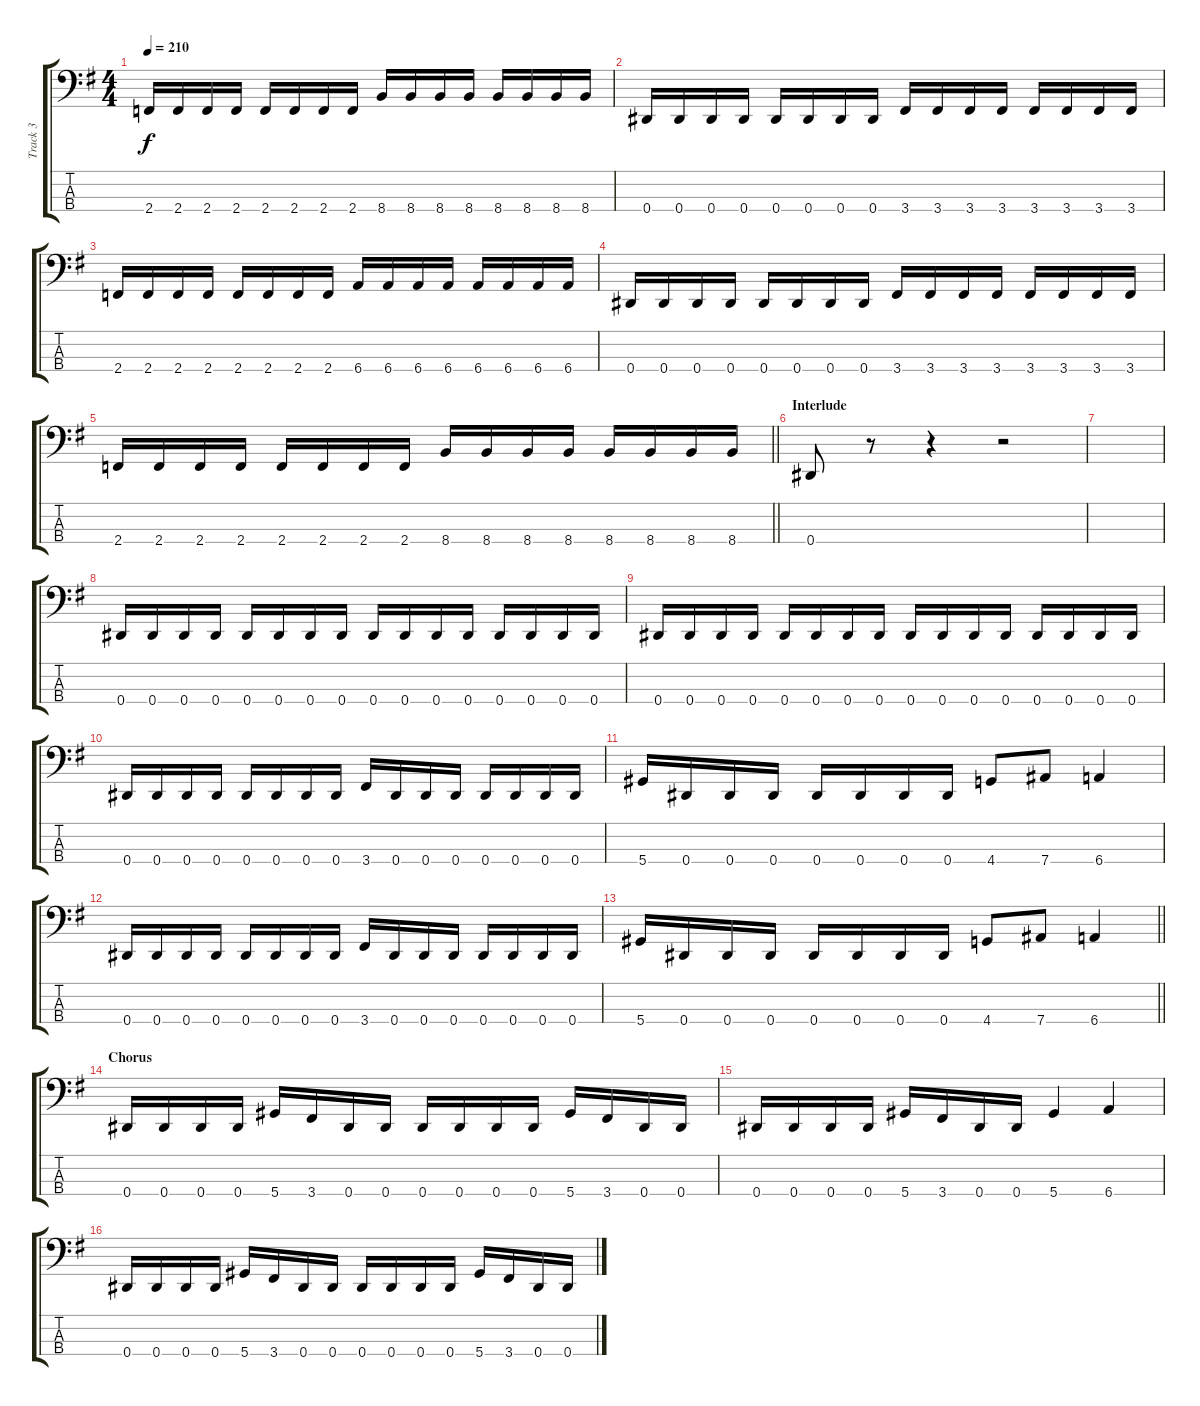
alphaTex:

\track ("Track 3" "Track 3") {instrument electricbassfinger}
\staff {score tabs}
\tuning (Gb2 Db2 Ab1 Eb1) {hide}
\ts (4 4)
\tempo 210
\clef f4
\ks eminor
2.4.16{dy f} 2.4.16 2.4.16 2.4.16 2.4.16 2.4.16 2.4.16 2.4.16 8.4.16 8.4.16 8.4.16 8.4.16 8.4.16 8.4.16 8.4.16 8.4.16 |
0.4.16 0.4.16 0.4.16 0.4.16 0.4.16 0.4.16 0.4.16 0.4.16 3.4.16 3.4.16 3.4.16 3.4.16 3.4.16 3.4.16 3.4.16 3.4.16 |
2.4.16 2.4.16 2.4.16 2.4.16 2.4.16 2.4.16 2.4.16 2.4.16 6.4.16 6.4.16 6.4.16 6.4.16 6.4.16 6.4.16 6.4.16 6.4.16 |
0.4.16 0.4.16 0.4.16 0.4.16 0.4.16 0.4.16 0.4.16 0.4.16 3.4.16 3.4.16 3.4.16 3.4.16 3.4.16 3.4.16 3.4.16 3.4.16 |
\barLineRight lightlight
2.4.16 2.4.16 2.4.16 2.4.16 2.4.16 2.4.16 2.4.16 2.4.16 8.4.16 8.4.16 8.4.16 8.4.16 8.4.16 8.4.16 8.4.16 8.4.16 |
\section ("" "Interlude")
0.4.8 r.8 r.4 r.2 |
|
0.4.16 0.4.16 0.4.16 0.4.16 0.4.16 0.4.16 0.4.16 0.4.16 0.4.16 0.4.16 0.4.16 0.4.16 0.4.16 0.4.16 0.4.16 0.4.16 |
0.4.16 0.4.16 0.4.16 0.4.16 0.4.16 0.4.16 0.4.16 0.4.16 0.4.16 0.4.16 0.4.16 0.4.16 0.4.16 0.4.16 0.4.16 0.4.16 |
0.4.16 0.4.16 0.4.16 0.4.16 0.4.16 0.4.16 0.4.16 0.4.16 3.4.16 0.4.16 0.4.16 0.4.16 0.4.16 0.4.16 0.4.16 0.4.16 |
5.4.16 0.4.16 0.4.16 0.4.16 0.4.16 0.4.16 0.4.16 0.4.16 4.4.8 7.4.8 6.4.4 |
0.4.16 0.4.16 0.4.16 0.4.16 0.4.16 0.4.16 0.4.16 0.4.16 3.4.16 0.4.16 0.4.16 0.4.16 0.4.16 0.4.16 0.4.16 0.4.16 |
\barLineRight lightlight
5.4.16 0.4.16 0.4.16 0.4.16 0.4.16 0.4.16 0.4.16 0.4.16 4.4.8 7.4.8 6.4.4 |
\section ("" "Chorus")
0.4.16 0.4.16 0.4.16 0.4.16 5.4.16 3.4.16 0.4.16 0.4.16 0.4.16 0.4.16 0.4.16 0.4.16 5.4.16 3.4.16 0.4.16 0.4.16 |
0.4.16 0.4.16 0.4.16 0.4.16 5.4.16 3.4.16 0.4.16 0.4.16 5.4.4 6.4.4 |
0.4.16 0.4.16 0.4.16 0.4.16 5.4.16 3.4.16 0.4.16 0.4.16 0.4.16 0.4.16 0.4.16 0.4.16 5.4.16 3.4.16 0.4.16 0.4.16
